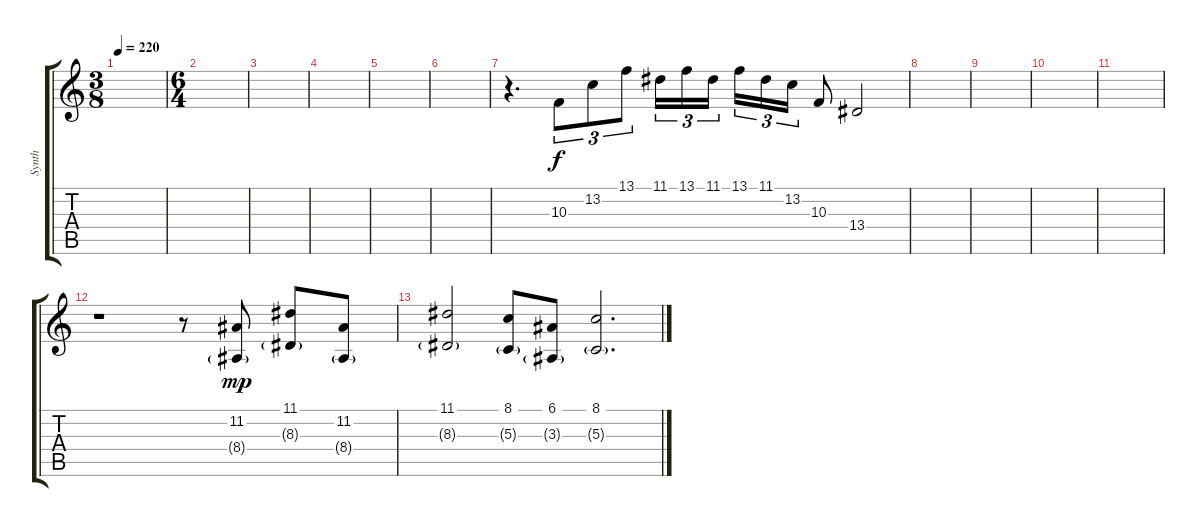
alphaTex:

\track ("Synth" "Synth") {instrument dulcimer}
\staff {score tabs}
\tuning (E4 B3 G3 D3 A2 E2) {hide}
\ts (3 8)
\tempo 220
\clef g2
\ks c
|
\ts (6 4)
|
|
|
|
|
r.4{d} 10.3.8{tu (3 2)} 13.2.8{tu (3 2)} 13.1.8{tu (3 2)} 11.1.16{tu (3 2)} 13.1.16{tu (3 2)} 11.1.16{tu (3 2)} 13.1.16{tu (3 2)} 11.1.16{tu (3 2)} 13.2.16{tu (3 2)} 10.3.8 13.4.2 |
|
|
|
|
r.1{volume 9 instrument flute} r.8 (11.2 8.4{g}).8{dy mp} (11.1 8.3{g}).8 (11.2 8.4{g}).8 |
(11.1 8.3{g}).2 (8.1 5.3{g}).8 (6.1 3.3{g}).8 (8.1 5.3{g}).2{d}
